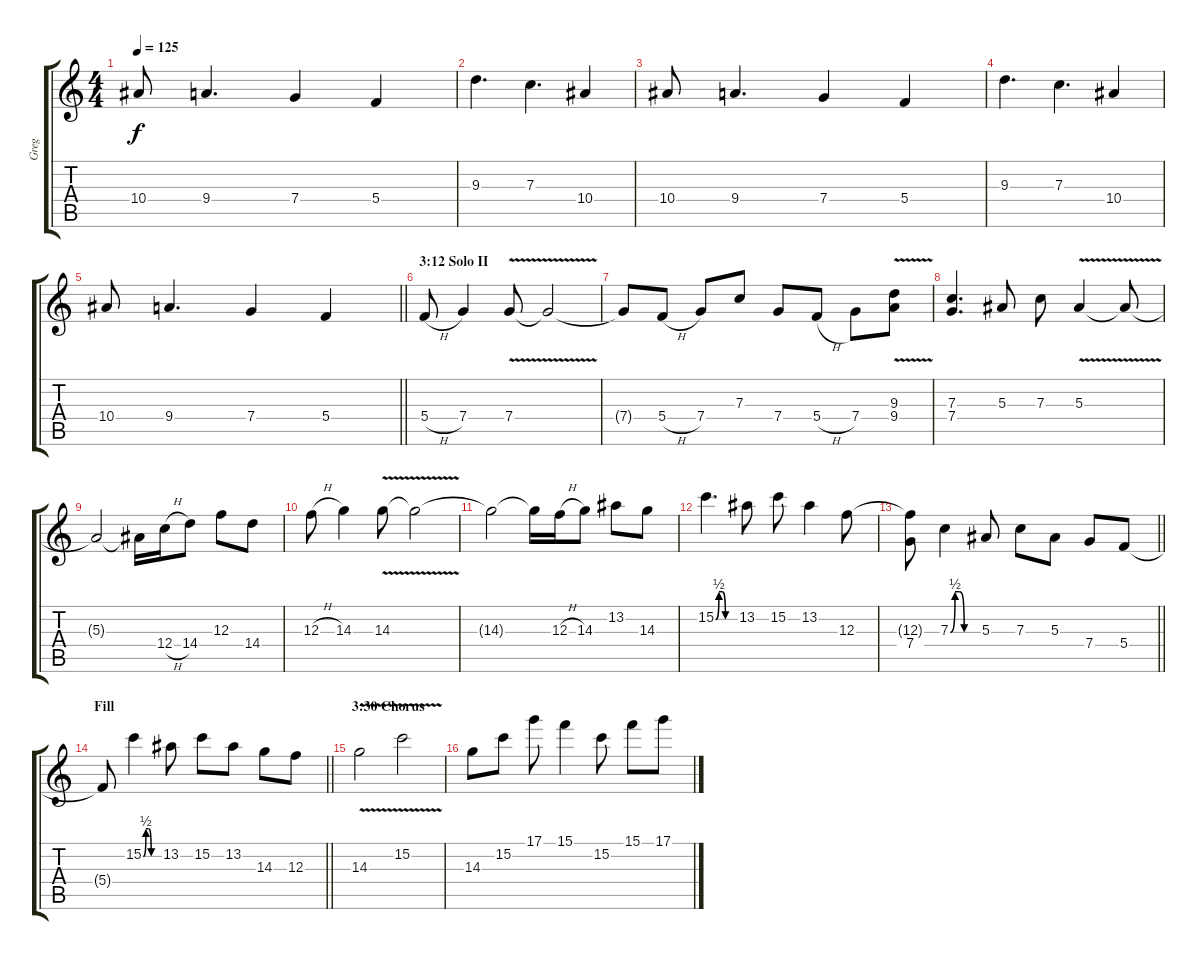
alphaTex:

\track ("Greg" "Greg") {instrument acousticguitarsteel}
\staff {score tabs}
\tuning (D4 A3 F3 C3 G2 D2) {hide}
\ts (4 4)
\tempo 125
\clef g2
\ks c
10.4.8{dy f} 9.4.4{d} 7.4.4 5.4.4 |
9.3.4{d} 7.3.4{d} 10.4.4 |
10.4.8 9.4.4{d} 7.4.4 5.4.4 |
9.3.4{d} 7.3.4{d} 10.4.4 |
\barLineRight lightlight
10.4.8 9.4.4{d} 7.4.4 5.4.4 |
\section ("" "3:12 Solo II")
5.4{h}.8 7.4.4 7.4{v}.8 7.4{t}.2 |
7.4{t}.8 5.4{h}.8 7.4.8 7.3.8 7.4.8 5.4{h}.8 7.4.8 (9.3{v} 9.4).8 |
(7.3 7.4).4{d} 5.3.8 7.3.8 5.3{v}.4 5.3{t}.8 |
5.3{t}.2 5.3{t}.16 12.4{h}.16 14.4.8 12.3.8 14.4.8 |
12.3{h}.8 14.3.4 14.3{v}.8 14.3{t}.2 |
14.3{t}.2 14.3{t}.16 12.3{h}.16 14.3.8 13.2.8 14.3.8 |
15.2{be (custom 0 0 10 2 20 2 30 0 60 0)}.4{d} 13.2.8 15.2.8 13.2.4 12.3.8 |
\barLineRight lightlight
(12.3{t} 7.4).8 7.3{be (custom 0 0 10 2 20 2 30 0 60 0)}.4 5.3.8 7.3.8 5.3.8 7.4.8 5.4.8 |
\section ("" "Fill")
\barLineRight lightlight
5.4{t}.8 15.2{be (custom 0 0 10 2 20 2 30 0 60 0)}.4 13.2.8 15.2.8 13.2.8 14.3.8 12.3.8 |
\section ("" "3:30 Chorus")
14.3{v}.2 15.2{v}.2 |
14.3.8 15.2.8 17.1.8 15.1.4 15.2.8 15.1.8 17.1.8
